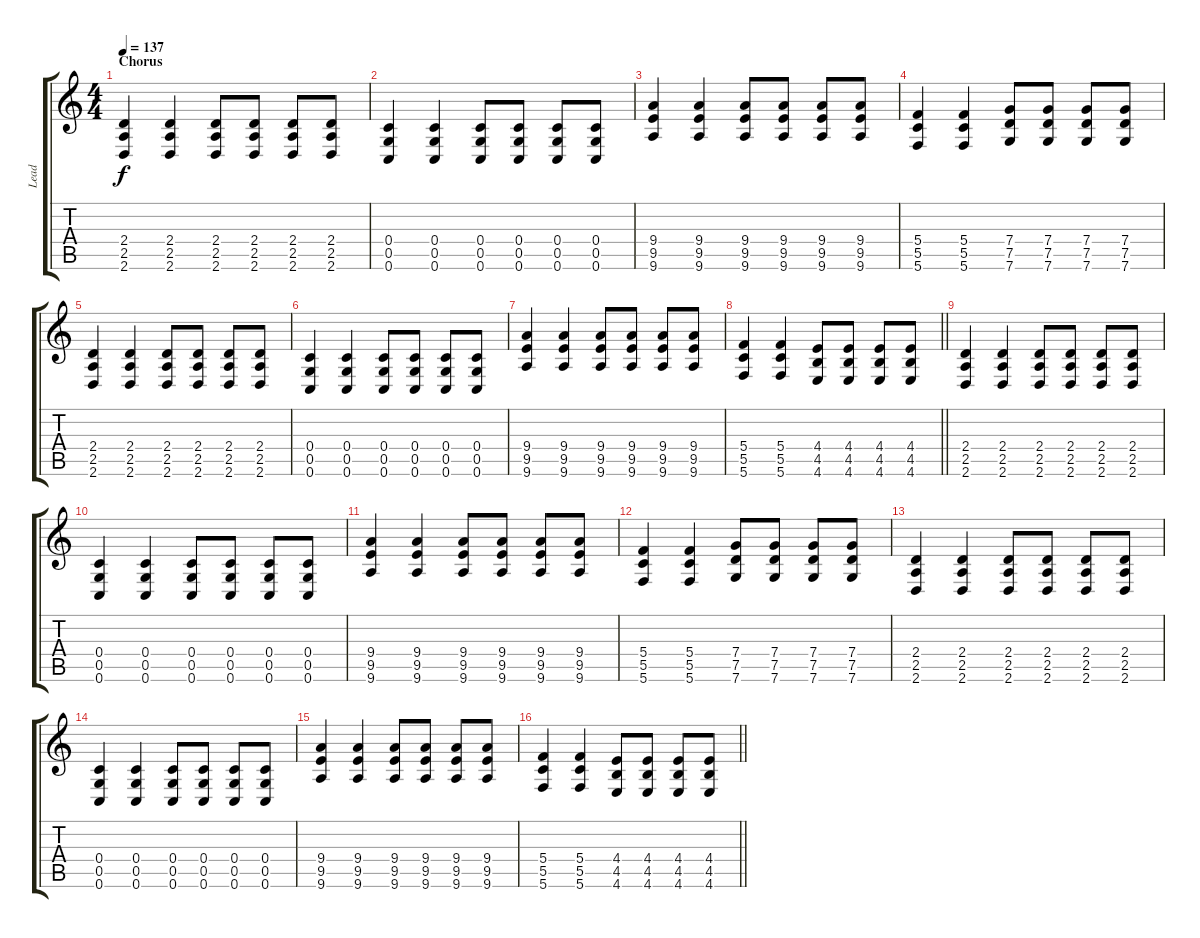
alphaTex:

\track ("Lead" "Lead") {instrument distortionguitar}
\staff {score tabs}
\tuning (D4 A3 F3 C3 G2 C2) {hide}
\ts (4 4)
\section ("" "Chorus")
\tempo 137
\clef g2
\ks c
(2.4 2.5 2.6).4{dy f} (2.4 2.5 2.6).4 (2.4 2.5 2.6).8 (2.4 2.5 2.6).8 (2.4 2.5 2.6).8 (2.4 2.5 2.6).8 |
(0.4 0.5 0.6).4 (0.4 0.5 0.6).4 (0.4 0.5 0.6).8 (0.4 0.5 0.6).8 (0.4 0.5 0.6).8 (0.4 0.5 0.6).8 |
(9.4 9.5 9.6).4 (9.4 9.5 9.6).4 (9.4 9.5 9.6).8 (9.4 9.5 9.6).8 (9.4 9.5 9.6).8 (9.4 9.5 9.6).8 |
(5.4 5.5 5.6).4 (5.4 5.5 5.6).4 (7.4 7.5 7.6).8 (7.4 7.5 7.6).8 (7.4 7.5 7.6).8 (7.4 7.5 7.6).8 |
(2.4 2.5 2.6).4 (2.4 2.5 2.6).4 (2.4 2.5 2.6).8 (2.4 2.5 2.6).8 (2.4 2.5 2.6).8 (2.4 2.5 2.6).8 |
(0.4 0.5 0.6).4 (0.4 0.5 0.6).4 (0.4 0.5 0.6).8 (0.4 0.5 0.6).8 (0.4 0.5 0.6).8 (0.4 0.5 0.6).8 |
(9.4 9.5 9.6).4 (9.4 9.5 9.6).4 (9.4 9.5 9.6).8 (9.4 9.5 9.6).8 (9.4 9.5 9.6).8 (9.4 9.5 9.6).8 |
\barLineRight lightlight
(5.4 5.5 5.6).4 (5.4 5.5 5.6).4 (4.4 4.5 4.6).8 (4.4 4.5 4.6).8 (4.4 4.5 4.6).8 (4.4 4.5 4.6).8 |
(2.4 2.5 2.6).4 (2.4 2.5 2.6).4 (2.4 2.5 2.6).8 (2.4 2.5 2.6).8 (2.4 2.5 2.6).8 (2.4 2.5 2.6).8 |
(0.4 0.5 0.6).4 (0.4 0.5 0.6).4 (0.4 0.5 0.6).8 (0.4 0.5 0.6).8 (0.4 0.5 0.6).8 (0.4 0.5 0.6).8 |
(9.4 9.5 9.6).4 (9.4 9.5 9.6).4 (9.4 9.5 9.6).8 (9.4 9.5 9.6).8 (9.4 9.5 9.6).8 (9.4 9.5 9.6).8 |
(5.4 5.5 5.6).4 (5.4 5.5 5.6).4 (7.4 7.5 7.6).8 (7.4 7.5 7.6).8 (7.4 7.5 7.6).8 (7.4 7.5 7.6).8 |
(2.4 2.5 2.6).4 (2.4 2.5 2.6).4 (2.4 2.5 2.6).8 (2.4 2.5 2.6).8 (2.4 2.5 2.6).8 (2.4 2.5 2.6).8 |
(0.4 0.5 0.6).4 (0.4 0.5 0.6).4 (0.4 0.5 0.6).8 (0.4 0.5 0.6).8 (0.4 0.5 0.6).8 (0.4 0.5 0.6).8 |
(9.4 9.5 9.6).4 (9.4 9.5 9.6).4 (9.4 9.5 9.6).8 (9.4 9.5 9.6).8 (9.4 9.5 9.6).8 (9.4 9.5 9.6).8 |
\barLineRight lightlight
(5.4 5.5 5.6).4 (5.4 5.5 5.6).4 (4.4 4.5 4.6).8 (4.4 4.5 4.6).8 (4.4 4.5 4.6).8 (4.4 4.5 4.6).8
